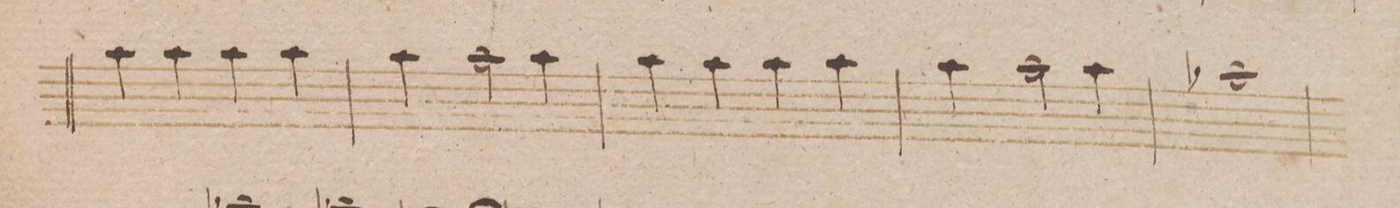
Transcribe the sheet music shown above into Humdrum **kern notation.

**kern	**dynam
*I"Flauto 2do	*
*clefG2	*
*k[b-]	*
*met(c)	*
*M4/4	*
4aa\	.
4aa\	.
4aa\	.
4aa\	.
=201	=201
4aa\	.
2aa\	.
4aa\	.
=202	=202
4aa\	.
4aa\	.
4aa\	.
4aa\	.
=203	=203
4aa\	.
2aa\	.
4aa\	.
=204	=204
1aa-X	.
=205	=205
*-	*-
